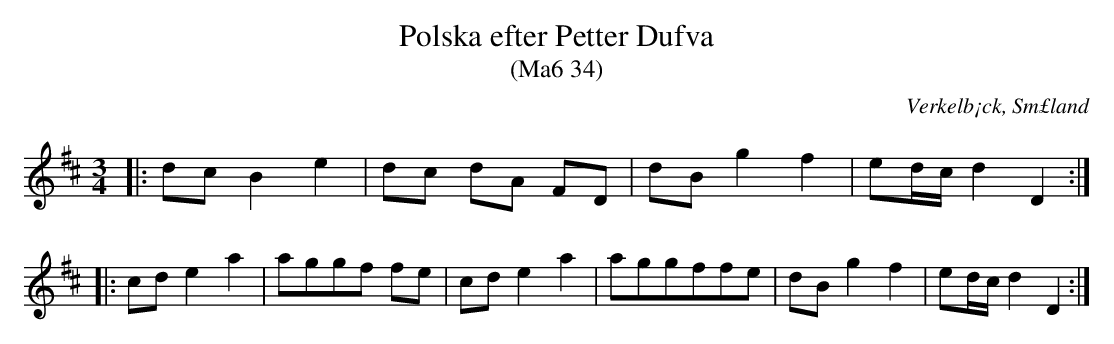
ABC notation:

X:1
T:Polska efter Petter Dufva
T:(Ma6 34)
O:Verkelb¡ck, Sm£land
M:3/4
L:1/8
K:D
|: dc B2 e2 | dc dA FD | dB g2 f2 | ed/2c/2 d2 D2 :|
|: cd e2 a2 | aggf fe | cd e2 a2 | aggffe | dB g2 f2 | ed/c/ d2 D2 :|
